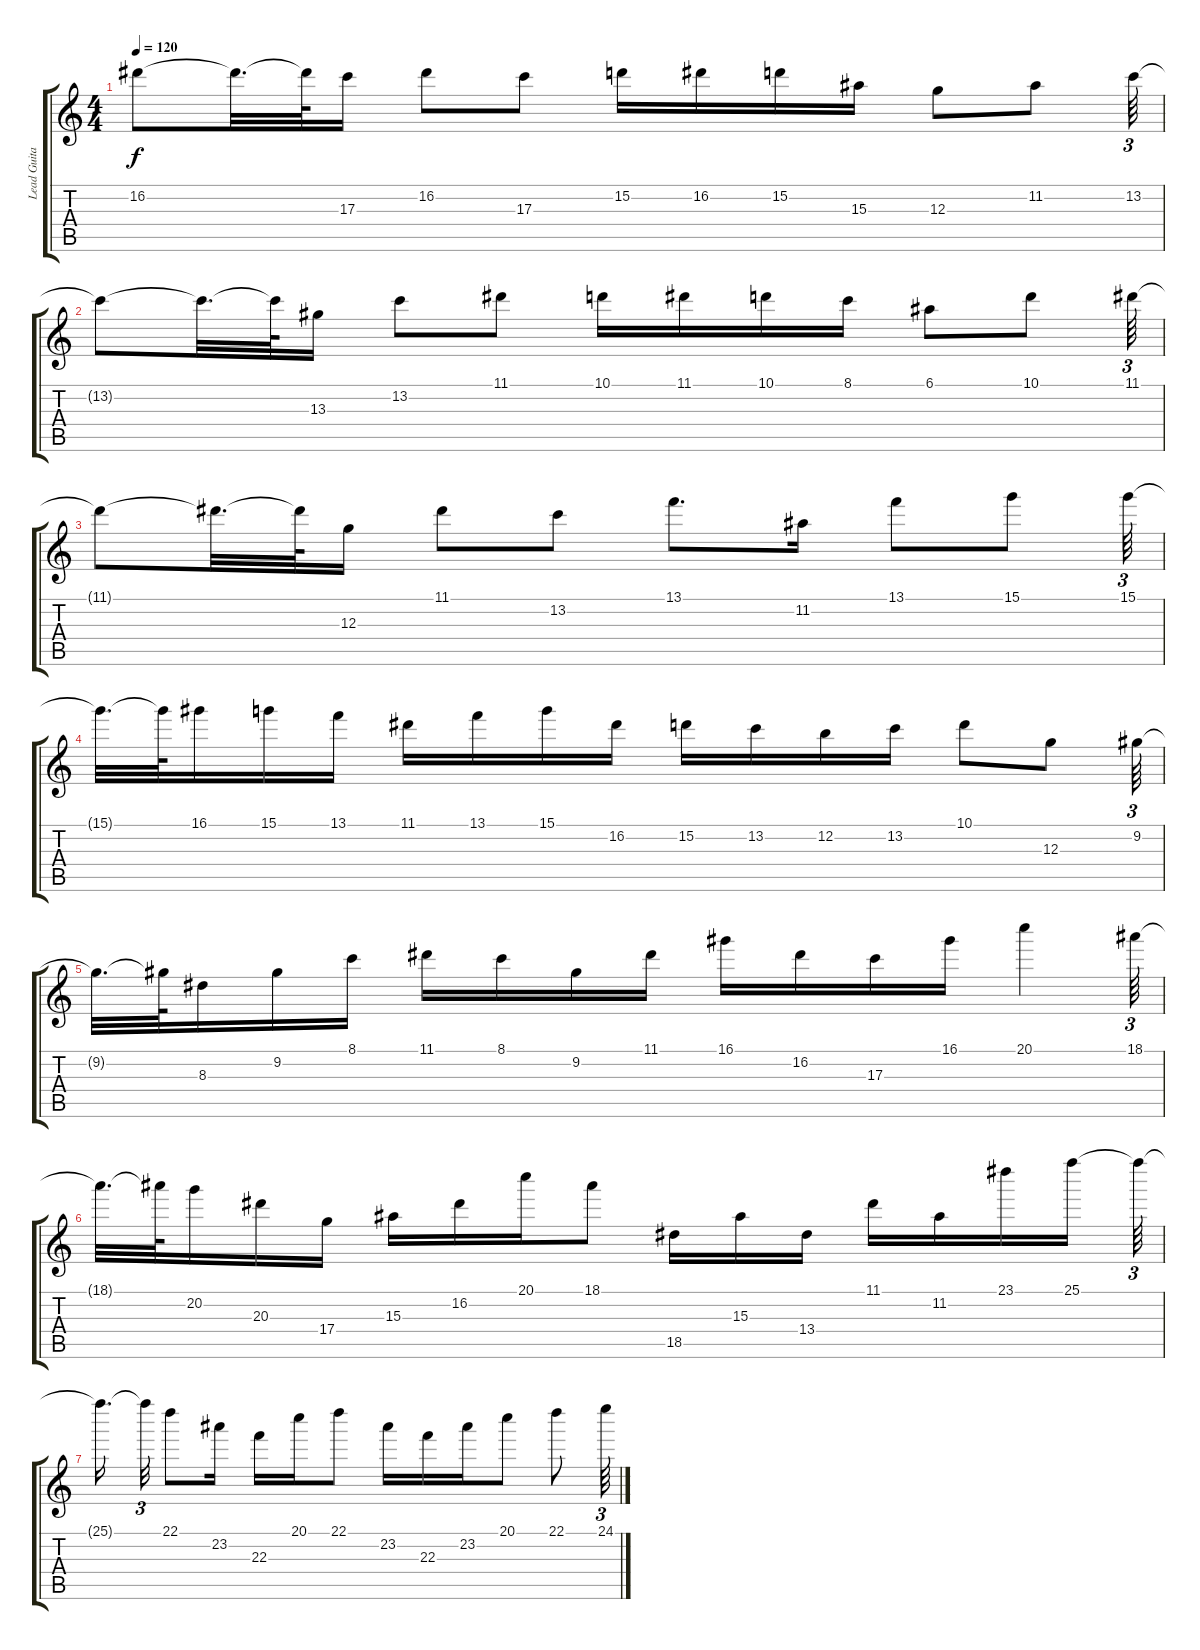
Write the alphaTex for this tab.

\track ("Lead Guitar" "Lead Guita") {instrument overdrivenguitar}
\staff {score tabs}
\tuning (E4 B3 G3 D3 A2 E2) {hide}
\ts (4 4)
\tempo 120
\clef g2
\ks c
16.2{t}.8{dy f} 16.2{t}.32{d} 16.2{t}.64 17.3.16 16.2.8 17.3.8 15.2.16 16.2.16 15.2.16 15.3.16 12.3.8 11.2.8 13.2.64{tu (3 2)} |
13.2{t}.8 13.2{t}.32{d} 13.2{t}.64 13.3.16 13.2.8 11.1.8 10.1.16 11.1.16 10.1.16 8.1.16 6.1.8 10.1.8 11.1.64{tu (3 2)} |
11.1{t}.8 11.1{t}.32{d} 11.1{t}.64 12.3.16 11.1.8 13.2.8 13.1.8{d} 11.2.16 13.1.8 15.1.8 15.1.64{tu (3 2)} |
15.1{t}.32{d} 15.1{t}.64 16.1.16 15.1.16 13.1.16 11.1.16 13.1.16 15.1.16 16.2.16 15.2.16 13.2.16 12.2.16 13.2.16 10.1.8 12.3.8 9.2.64{tu (3 2)} |
9.2{t}.32{d} 9.2{t}.64 8.3.16 9.2.16 8.1.16 11.1.16 8.1.16 9.2.16 11.1.16 16.1.16 16.2.16 17.3.16 16.1.16 20.1.4 18.1.64{tu (3 2)} |
18.1{t}.32{d} 18.1{t}.64 20.2.16 20.3.16 17.4.16 15.3.16 16.2.16 20.1.16 18.1.8 18.5.16 15.3.16 13.4.16 11.1.16 11.2.16 23.1.16 25.1.16 25.1{t}.64{tu (3 2)} |
25.1{t}.16{d beam splitsecondary} 25.1{t}.32{tu (3 2)} 22.1.8 23.2.16 22.3.16 20.1.16 22.1.8 23.2.16 22.3.16 23.2.16 20.1.8 22.1.8 24.1.64{tu (3 2)}
